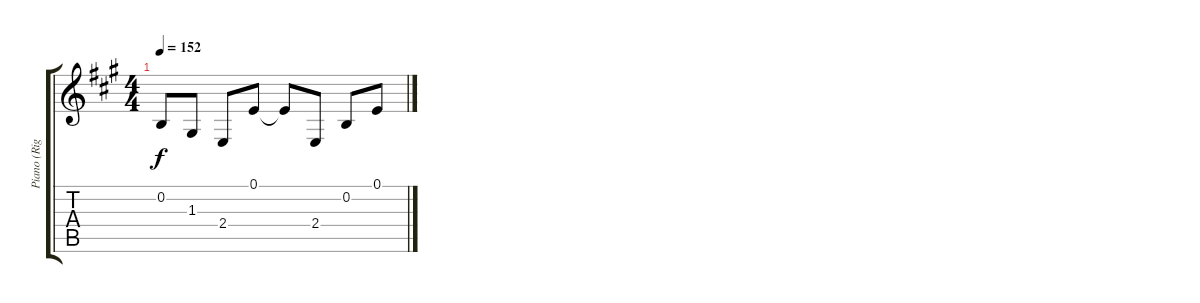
\track ("Piano (Right Hand)" "Piano (Rig") {instrument acousticgrandpiano}
\staff {score tabs}
\tuning (E4 B3 G3 D3 A2 E2) {hide}
\ts (4 4)
\tempo 152
\clef g2
\ks a
0.2.8{dy f} 1.3.8 2.4.8 0.1.8 0.1{t}.8 2.4.8 0.2.8 0.1.8
